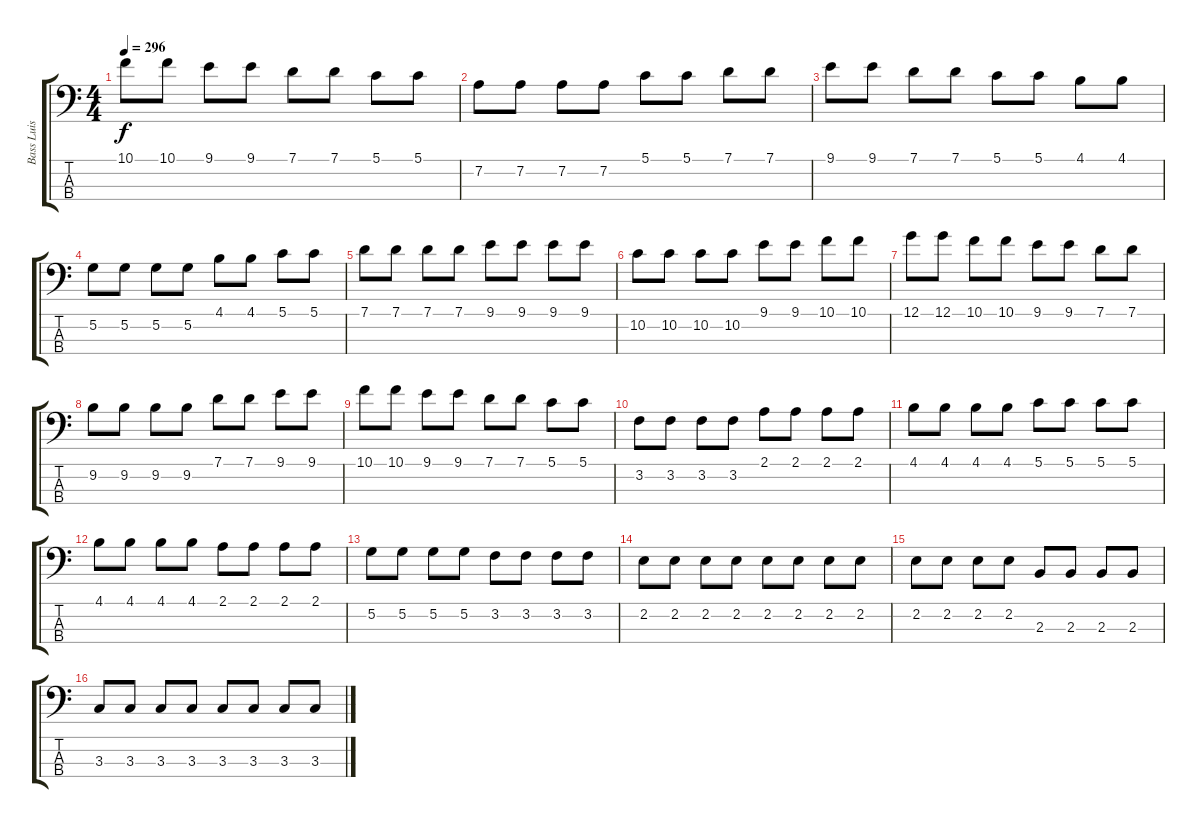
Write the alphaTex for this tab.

\track ("Bass Luis Mariutti" "Bass Luis ") {instrument electricbassfinger}
\staff {score tabs}
\tuning (G2 D2 A1 E1) {hide}
\ts (4 4)
\tempo 296
\clef f4
\ks c
10.1.8{dy f} 10.1.8 9.1.8 9.1.8 7.1.8 7.1.8 5.1.8 5.1.8 |
7.2.8 7.2.8 7.2.8 7.2.8 5.1.8 5.1.8 7.1.8 7.1.8 |
9.1.8 9.1.8 7.1.8 7.1.8 5.1.8 5.1.8 4.1.8 4.1.8 |
5.2.8 5.2.8 5.2.8 5.2.8 4.1.8 4.1.8 5.1.8 5.1.8 |
7.1.8 7.1.8 7.1.8 7.1.8 9.1.8 9.1.8 9.1.8 9.1.8 |
10.2.8 10.2.8 10.2.8 10.2.8 9.1.8 9.1.8 10.1.8 10.1.8 |
12.1.8 12.1.8 10.1.8 10.1.8 9.1.8 9.1.8 7.1.8 7.1.8 |
9.2.8 9.2.8 9.2.8 9.2.8 7.1.8 7.1.8 9.1.8 9.1.8 |
10.1.8 10.1.8 9.1.8 9.1.8 7.1.8 7.1.8 5.1.8 5.1.8 |
3.2.8 3.2.8 3.2.8 3.2.8 2.1.8 2.1.8 2.1.8 2.1.8 |
4.1.8 4.1.8 4.1.8 4.1.8 5.1.8 5.1.8 5.1.8 5.1.8 |
4.1.8 4.1.8 4.1.8 4.1.8 2.1.8 2.1.8 2.1.8 2.1.8 |
5.2.8 5.2.8 5.2.8 5.2.8 3.2.8 3.2.8 3.2.8 3.2.8 |
2.2.8 2.2.8 2.2.8 2.2.8 2.2.8 2.2.8 2.2.8 2.2.8 |
2.2.8 2.2.8 2.2.8 2.2.8 2.3.8 2.3.8 2.3.8 2.3.8 |
3.3.8 3.3.8 3.3.8 3.3.8 3.3.8 3.3.8 3.3.8 3.3.8
